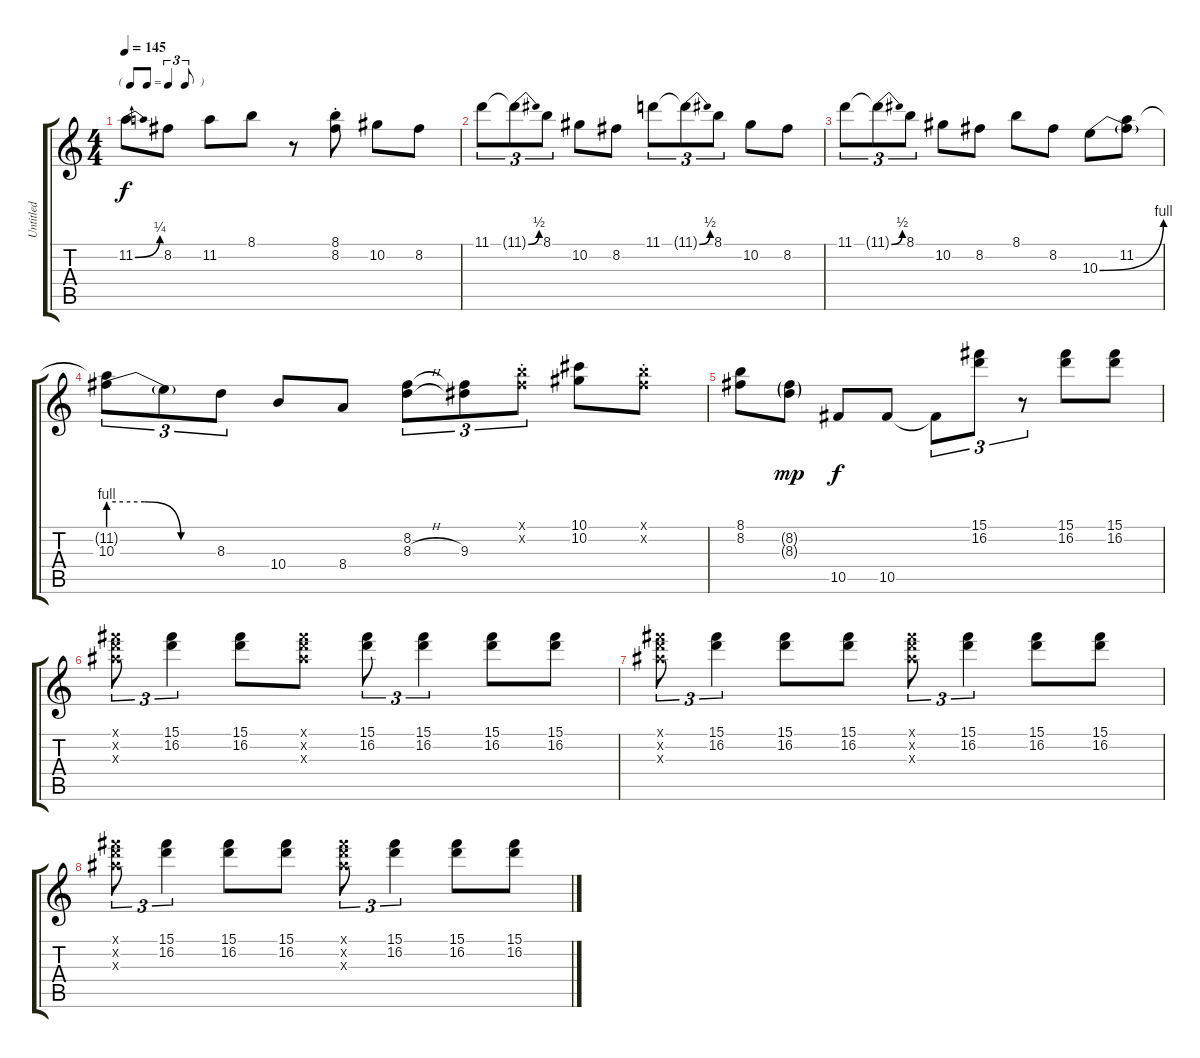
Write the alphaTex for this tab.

\track ("Untitled" "Untitled") {instrument overdrivenguitar}
\staff {score tabs}
\tuning (Eb4 Bb3 Gb3 Db3 Ab2 Eb2) {hide}
\ts (4 4)
\tf triplet8th
\tempo 145
\clef g2
\ks c
11.2{be (bend 0 0 60 1)}.8{dy f} 8.2.8 11.2.8 8.1.8 r.8 (8.1{st} 8.2{st}).8 10.2.8 8.2.8 |
11.1.8{tu (3 2)} 11.1{be (bend 0 0 60 2) t}.8{tu (3 2)} 8.1.8{tu (3 2)} 10.2.8 8.2.8 11.1.8{tu (3 2)} 11.1{be (bend 0 0 60 2) t}.8{tu (3 2)} 8.1.8{tu (3 2)} 10.2.8 8.2.8 |
11.1.8{tu (3 2)} 11.1{be (bend 0 0 60 2) t}.8{tu (3 2)} 8.1.8{tu (3 2)} 10.2.8 8.2.8 8.1.8 8.2.8 10.3{be (bend 0 0 60 4)}.8 (11.2 10.3{t}).8 |
(11.2{t} 10.3{be (custom 0 4 20 4 40 0 60 0)}).8{tu (3 2)} 10.3{t}.8{tu (3 2)} 8.3.8{tu (3 2)} 10.4.8 8.4.8 (8.2 8.3{h}).8{tu (3 2)} (8.2{t} 9.3).8{tu (3 2)} (8.1{st x} 8.2{st x}).8{tu (3 2)} (10.1 10.2).8 (8.1{st x} 8.2{st x}).8 |
(8.1 8.2).8 (8.2{g} 8.3{g}).8{dy mp} 10.5.8{dy f} 10.5.8 10.5{t}.8{tu (3 2)} (15.1 16.2).8{tu (3 2)} r.8{tu (3 2)} (15.1 16.2).8 (15.1 16.2).8 |
(15.1{x} 16.2{x} 16.3{x}).8{tu (3 2)} (15.1 16.2).4{tu (3 2)} (15.1 16.2).8 (15.1{x} 16.2{x} 16.3{x}).8 (15.1 16.2).8{tu (3 2)} (15.1 16.2).4{tu (3 2)} (15.1 16.2).8 (15.1 16.2).8 |
(15.1{x} 16.2{x} 16.3{x}).8{tu (3 2)} (15.1 16.2).4{tu (3 2)} (15.1 16.2).8 (15.1 16.2).8 (15.1{x} 16.2{x} 16.3{x}).8{tu (3 2)} (15.1 16.2).4{tu (3 2)} (15.1 16.2).8 (15.1 16.2).8 |
(15.1{x} 16.2{x} 16.3{x}).8{tu (3 2)} (15.1 16.2).4{tu (3 2)} (15.1 16.2).8 (15.1 16.2).8 (15.1{x} 16.2{x} 16.3{x}).8{tu (3 2)} (15.1 16.2).4{tu (3 2)} (15.1 16.2).8 (15.1 16.2).8
